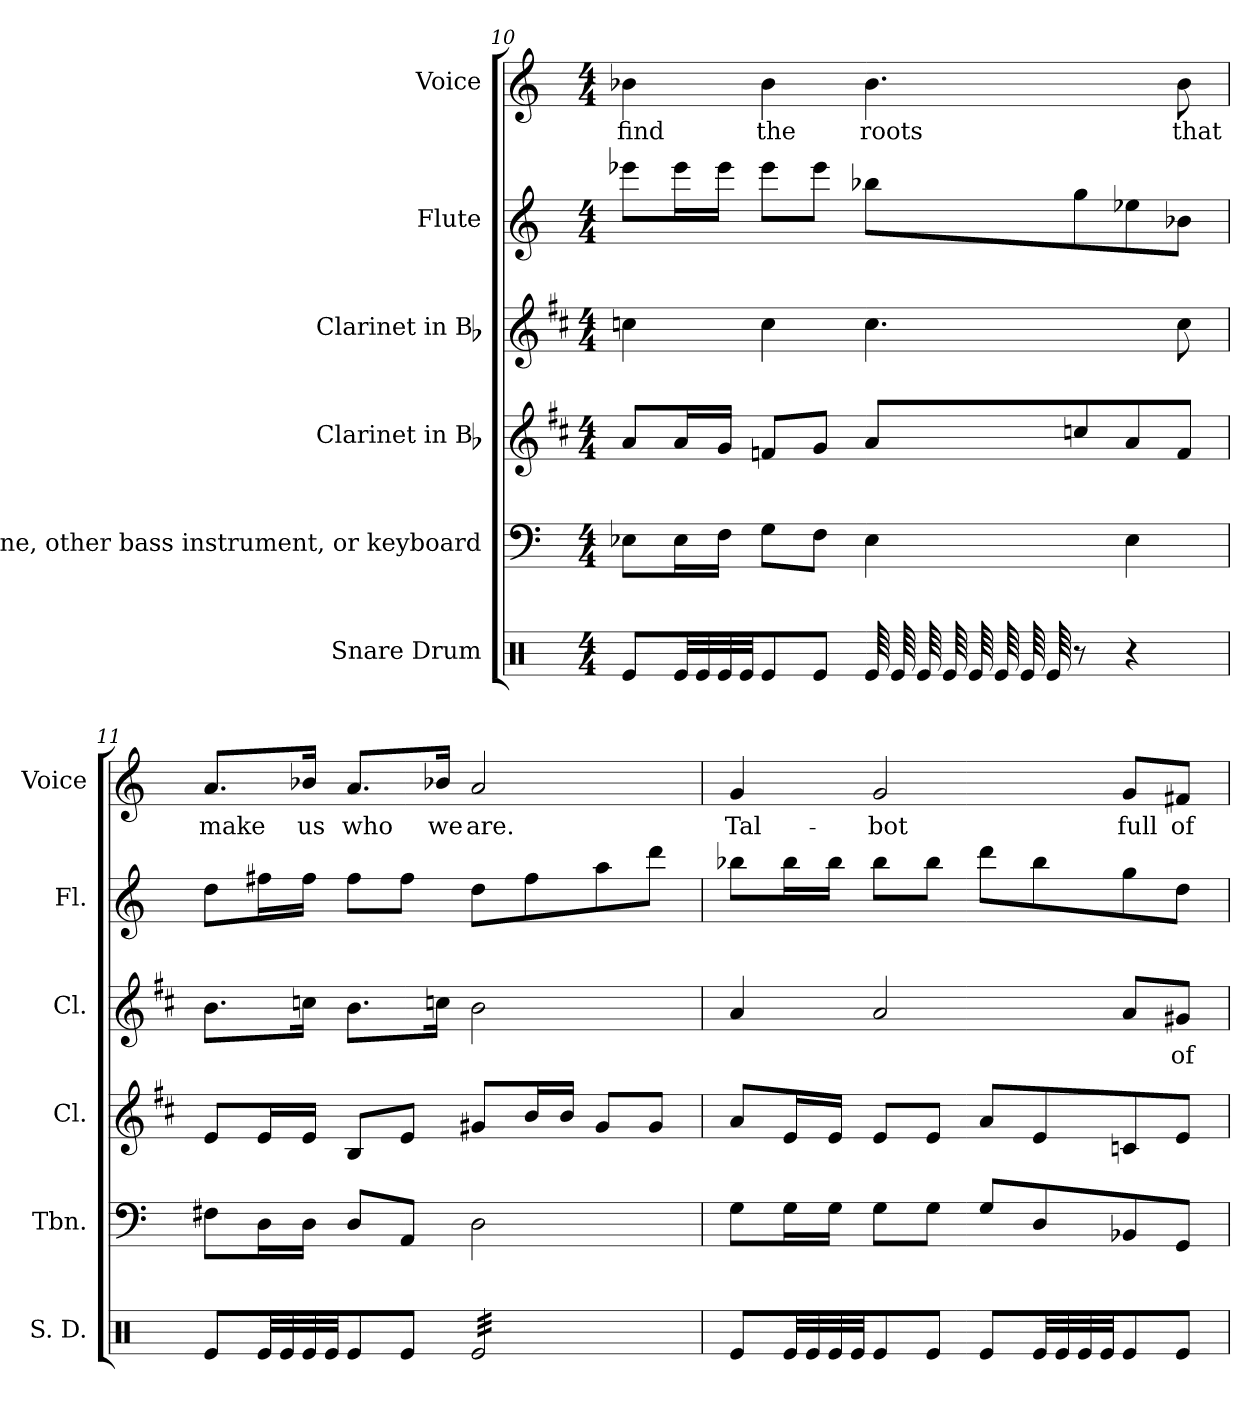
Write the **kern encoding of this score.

**kern	**kern	**kern	**kern	**text	**kern	**kern	**text
*part6	*part5	*part4	*part3	*part3	*part2	*part1	*part1
*staff6	*staff5	*staff4	*staff3	*staff3	*staff2	*staff1	*staff1
*I"Snare Drum	*I"Trombone, other bass instrument, or keyboard	*I"Clarinet in Bb	*I"Clarinet in Bb	*	*I"Flute	*I"Voice	*
*I'S. D.	*I'Tbn.	*I'Cl.	*I'Cl.	*	*I'Fl.	*I'Voice	*
*clefX	*clefF4	*clefG2	*clefG2	*	*clefG2	*clefG2	*
*	*	*ITrd1c2	*ITrd1c2	*	*	*	*
*k[]	*k[]	*k[]	*k[]	*	*k[]	*k[]	*
*C:	*C:	*C:	*C:	*	*C:	*C:	*
*M4/4	*M4/4	*M4/4	*M4/4	*	*M4/4	*M4/4	*
=10	=10	=10	=10	=10	=10	=10	=10
!	!	!	!	!	!	!	!LO:LY:b:color=#000000
8Rei/L	8E-Xi\L	8gi/L	4b-Xi\	.	8eee-Xi\L	4b-Xi\	find
*tremolo	*	*	*	*	*	*	*
32Rei/	16E-i\L	16gi/L	.	.	16eee-i\L	.	.
32Rei/	.	.	.	.	.	.	.
32Rei/	16Fi\JJ	16fi/JJ	.	.	16eee-i\JJ	.	.
32Rei/	.	.	.	.	.	.	.
*Xtremolo	*	*	*	*	*	*	*
!	!	!	!	!	!	!	!LO:LY:b:color=#000000
8Rei/	8Gi\L	8e-Xi/L	4b-i\	.	8eee-i\L	4b-i\	the
8Rei/J	8Fi\J	8fi/J	.	.	8eee-i\J	.	.
!	!	!	!	!	!	!	!LO:LY:b:color=#000000
*tremolo	*	*	*	*	*	*	*
64Rei/	4E-i\	8gi/L	4.b-i\	.	8bb-Xi\L	4.b-i\	roots
64Rei/	.	.	.	.	.	.	.
64Rei/	.	.	.	.	.	.	.
64Rei/	.	.	.	.	.	.	.
64Rei/	.	.	.	.	.	.	.
64Rei/	.	.	.	.	.	.	.
64Rei/	.	.	.	.	.	.	.
64Rei/	.	.	.	.	.	.	.
*Xtremolo	*	*	*	*	*	*	*
8r	.	8b-Xi/	.	.	8ggi\	.	.
4r	4E-i\	8gi/	.	.	8ee-Xi\	.	.
!	!	!	!	!	!	!	!LO:LY:b:color=#000000
.	.	8e-i/J	8b-i\	.	8b-Xi\J	8b-i\	that
=11	=11	=11	=11	=11	=11	=11	=11
!	!	!	!	!	!	!	!LO:LY:b:color=#000000
8Rei/L	8F#Xi\L	8di/L	8.ai\L	.	8ddi\L	8.ai/L	make
*tremolo	*	*	*	*	*	*	*
32Rei/	16Di\L	16di/L	.	.	16ff#Xi\L	.	.
32Rei/	.	.	.	.	.	.	.
!	!	!	!	!	!	!	!LO:LY:b:color=#000000
32Rei/	16Di\JJ	16di/JJ	16b-Xi\Jk	.	16ff#i\JJ	16b-Xi/Jk	us
32Rei/	.	.	.	.	.	.	.
*Xtremolo	*	*	*	*	*	*	*
!	!	!	!	!	!	!	!LO:LY:b:color=#000000
8Rei/	8Di/L	8Ai/L	8.ai\L	.	8ff#i\L	8.ai/L	who
8Rei/J	8AAi/J	8di/J	.	.	8ff#i\J	.	.
!	!	!	!	!	!	!	!LO:LY:b:color=#000000
.	.	.	16b-Xi\Jk	.	.	16b-Xi/Jk	we
!	!	!	!	!	!	!	!LO:LY:b:color=#000000
*tremolo	*	*	*	*	*	*	*
32Rei/LLL	2Di\	8f#Xi/L	2ai\	.	8ddi\L	2ai/	are.
32Rei/	.	.	.	.	.	.	.
32Rei/	.	.	.	.	.	.	.
32Rei/	.	.	.	.	.	.	.
32Rei/	.	16ai/L	.	.	8ff#i\	.	.
32Rei/	.	.	.	.	.	.	.
32Rei/	.	16ai/JJ	.	.	.	.	.
32Rei/	.	.	.	.	.	.	.
32Rei/	.	8f#i/L	.	.	8aai\	.	.
32Rei/	.	.	.	.	.	.	.
32Rei/	.	.	.	.	.	.	.
32Rei/	.	.	.	.	.	.	.
32Rei/	.	8f#i/J	.	.	8dddi\J	.	.
32Rei/	.	.	.	.	.	.	.
32Rei/	.	.	.	.	.	.	.
32Rei/JJJ	.	.	.	.	.	.	.
*Xtremolo	*	*	*	*	*	*	*
=12	=12	=12	=12	=12	=12	=12	=12
!	!	!	!	!	!	!	!LO:LY:b:color=#000000
8Rei/L	8Gi\L	8gi/L	4gi/	.	8bb-Xi\L	4gi/	Tal-
*tremolo	*	*	*	*	*	*	*
32Rei/	16Gi\L	16di/L	.	.	16bb-i\L	.	.
32Rei/	.	.	.	.	.	.	.
32Rei/	16Gi\JJ	16di/JJ	.	.	16bb-i\JJ	.	.
32Rei/	.	.	.	.	.	.	.
*Xtremolo	*	*	*	*	*	*	*
!	!	!	!	!	!	!	!LO:LY:b:color=#000000
8Rei/	8Gi\L	8di/L	2gi/	.	8bb-i\L	2gi/	-bot
8Rei/J	8Gi\J	8di/J	.	.	8bb-i\J	.	.
8Rei/L	8Gi/L	8gi/L	.	.	8dddi\L	.	.
*tremolo	*	*	*	*	*	*	*
32Rei/	8Di/	8di/	.	.	8bb-i\	.	.
32Rei/	.	.	.	.	.	.	.
32Rei/	.	.	.	.	.	.	.
32Rei/	.	.	.	.	.	.	.
*Xtremolo	*	*	*	*	*	*	*
!	!	!	!	!	!	!	!LO:LY:b:color=#000000
8Rei/	8BB-Xi/	8B-Xi/	8gi/L	.	8ggi\	8gi/L	full
!	!	!	!	!LO:LY:b:color=#000000	!	!	!
!	!	!	!	!	!	!	!LO:LY:b:color=#000000
8Rei/J	8GGi/J	8di/J	8f#Xi/J	of	8ddi\J	8f#Xi/J	of
=	=	=	=	=	=	=	=
*-	*-	*-	*-	*-	*-	*-	*-
